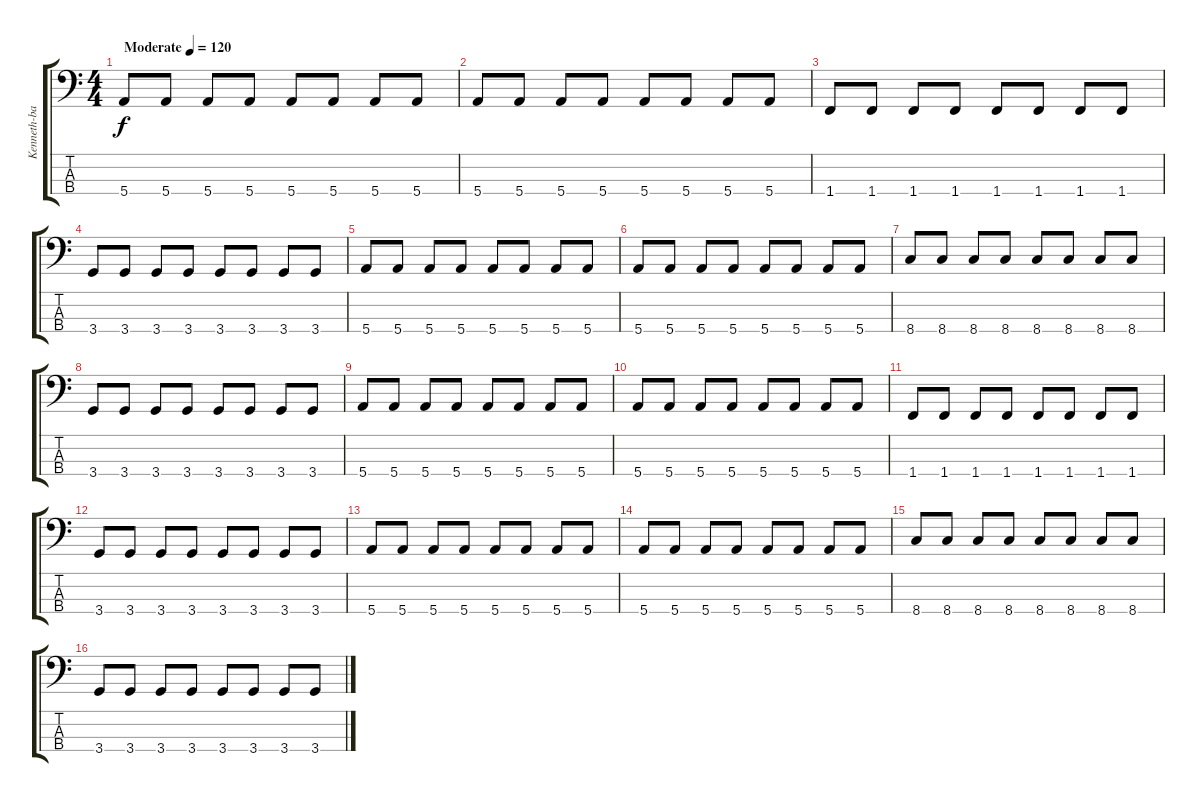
\track ("Kenneth-bass" "Kenneth-ba") {instrument electricbassfinger}
\staff {score tabs}
\tuning (G2 D2 A1 E1) {hide}
\ts (4 4)
\tempo (120 "Moderate")
\clef f4
\ks c
5.4.8{dy f instrument electricbassfinger} 5.4.8 5.4.8 5.4.8 5.4.8 5.4.8 5.4.8 5.4.8 |
5.4.8 5.4.8 5.4.8 5.4.8 5.4.8 5.4.8 5.4.8 5.4.8 |
1.4.8 1.4.8 1.4.8 1.4.8 1.4.8 1.4.8 1.4.8 1.4.8 |
3.4.8 3.4.8 3.4.8 3.4.8 3.4.8 3.4.8 3.4.8 3.4.8 |
5.4.8 5.4.8 5.4.8 5.4.8 5.4.8 5.4.8 5.4.8 5.4.8 |
5.4.8 5.4.8 5.4.8 5.4.8 5.4.8 5.4.8 5.4.8 5.4.8 |
8.4.8 8.4.8 8.4.8 8.4.8 8.4.8 8.4.8 8.4.8 8.4.8 |
3.4.8 3.4.8 3.4.8 3.4.8 3.4.8 3.4.8 3.4.8 3.4.8 |
5.4.8 5.4.8 5.4.8 5.4.8 5.4.8 5.4.8 5.4.8 5.4.8 |
5.4.8 5.4.8 5.4.8 5.4.8 5.4.8 5.4.8 5.4.8 5.4.8 |
1.4.8 1.4.8 1.4.8 1.4.8 1.4.8 1.4.8 1.4.8 1.4.8 |
3.4.8 3.4.8 3.4.8 3.4.8 3.4.8 3.4.8 3.4.8 3.4.8 |
5.4.8 5.4.8 5.4.8 5.4.8 5.4.8 5.4.8 5.4.8 5.4.8 |
5.4.8 5.4.8 5.4.8 5.4.8 5.4.8 5.4.8 5.4.8 5.4.8 |
8.4.8 8.4.8 8.4.8 8.4.8 8.4.8 8.4.8 8.4.8 8.4.8 |
3.4.8 3.4.8 3.4.8 3.4.8 3.4.8 3.4.8 3.4.8 3.4.8
